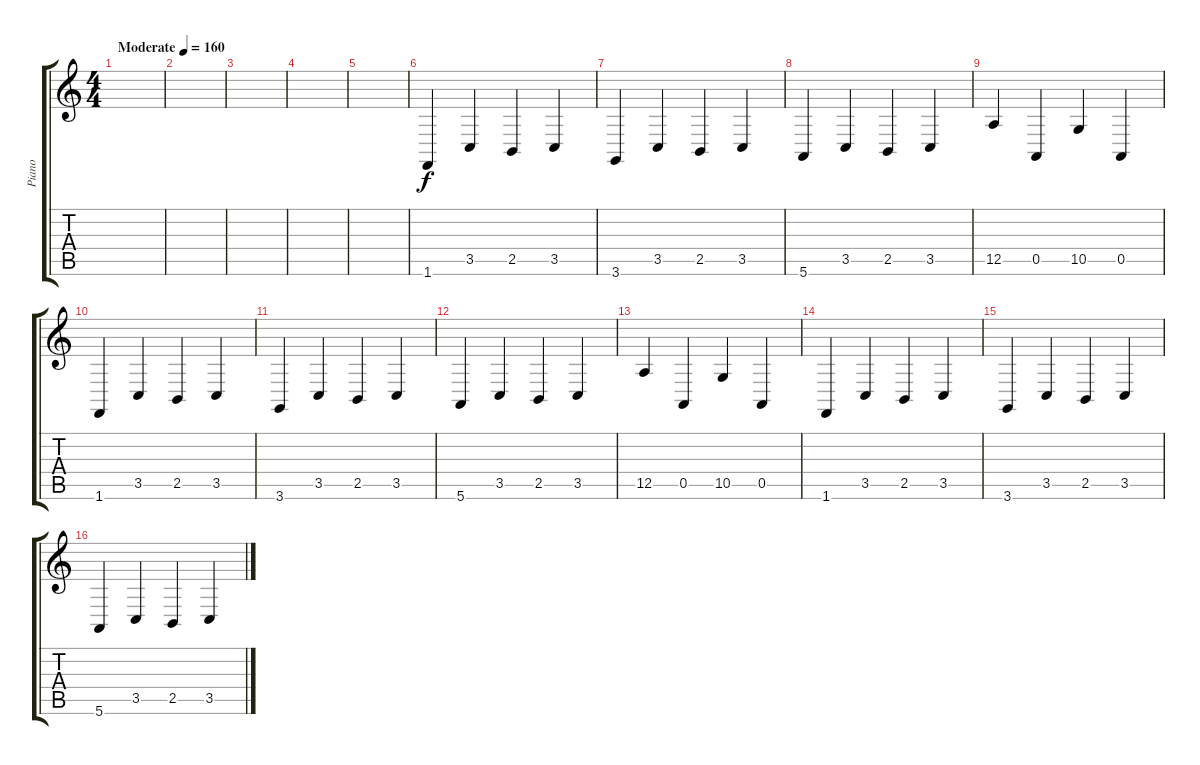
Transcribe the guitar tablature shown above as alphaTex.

\track ("Piano" "Piano") {instrument honkytonkpiano}
\staff {score tabs}
\tuning (E4 B3 G3 D3 A2 E2) {hide}
\ts (4 4)
\tempo (160 "Moderate")
\clef g2
\ks c
|
|
|
|
|
1.6.4 3.5.4 2.5.4 3.5.4 |
3.6.4 3.5.4 2.5.4 3.5.4 |
5.6.4 3.5.4 2.5.4 3.5.4 |
12.5.4 0.5.4 10.5.4 0.5.4 |
1.6.4 3.5.4 2.5.4 3.5.4 |
3.6.4 3.5.4 2.5.4 3.5.4 |
5.6.4 3.5.4 2.5.4 3.5.4 |
12.5.4 0.5.4 10.5.4 0.5.4 |
1.6.4 3.5.4 2.5.4 3.5.4 |
3.6.4 3.5.4 2.5.4 3.5.4 |
5.6.4 3.5.4 2.5.4 3.5.4
